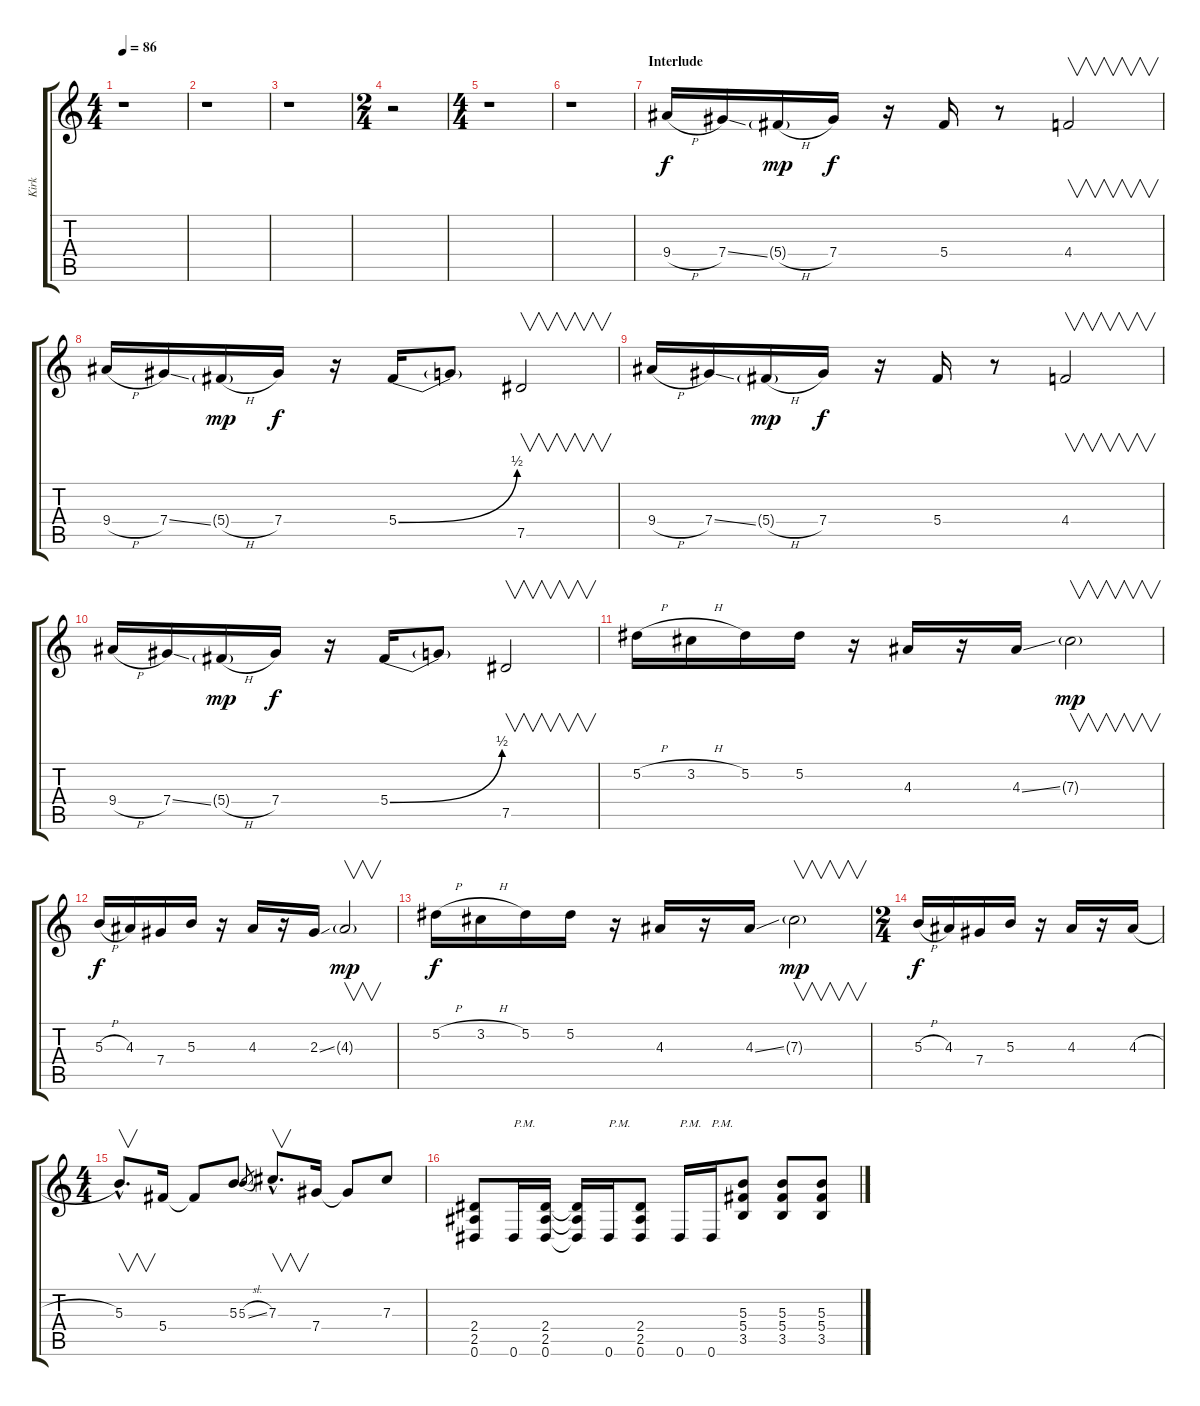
\track ("Kirk" "Kirk") {instrument overdrivenguitar}
\staff {score tabs}
\tuning (Eb4 Bb3 Gb3 Db3 Ab2 Eb2) {hide}
\ts (4 4)
\tempo 86
\clef g2
\ks c
r.1{dy f} |
r.1 |
r.1 |
\ts (2 4)
r.2 |
\ts (4 4)
r.1 |
r.1 |
\section ("" "Interlude")
9.4{h}.16 7.4{ss}.16 5.4{h g}.16{dy mp} 7.4.16{dy f} r.16 5.4.16 r.8 4.4.2{v} |
9.4{h}.16 7.4{ss}.16 5.4{h g}.16{dy mp} 7.4.16{dy f} r.16 5.4{be (bend 0 0 60 2)}.16 5.4{t}.8 7.5.2{v} |
9.4{h}.16 7.4{ss}.16 5.4{h g}.16{dy mp} 7.4.16{dy f} r.16 5.4.16 r.8 4.4.2{v} |
9.4{h}.16 7.4{ss}.16 5.4{h g}.16{dy mp} 7.4.16{dy f} r.16 5.4{be (bend 0 0 60 2)}.16 5.4{t}.8 7.5.2{v} |
5.2{h}.16 3.2{h}.16 5.2.16 5.2.16 r.16 4.3.16 r.16 4.3{ss}.16 7.3{g}.2{v dy mp} |
5.3{h}.16{dy f} 4.3.16 7.4.16 5.3.16 r.16 4.3.16 r.16 2.3{ss}.16 4.3{g}.2{v dy mp} |
5.2{h}.16{dy f} 3.2{h}.16 5.2.16 5.2.16 r.16 4.3.16 r.16 4.3{ss}.16 7.3{g}.2{v dy mp} |
\ts (2 4)
5.3{h}.16{dy f} 4.3.16 7.4.16 5.3.16 r.16 4.3.16 r.16 4.3{h}.16 |
\ts (4 4)
5.3{hac}.8{v d} 5.4.16 5.4{t}.8 5.3.8 5.3{sl}.8{gr} 7.3{hac}.8{v d} 7.4.16 7.4{t}.8 7.3.8 |
(2.4 2.5 0.6).8 0.6.16{txt "P.M."} (2.4 2.5 0.6).16 (2.4{t} 2.5{t} 0.6{t}).16 0.6.16{txt "P.M."} (2.4 2.5 0.6).8 0.6.16{txt "P.M."} 0.6.16{txt "P.M."} (5.3 5.4 3.5).8 (5.3 5.4 3.5).8 (5.3{ss} 5.4{ss} 3.5{ss}).8
